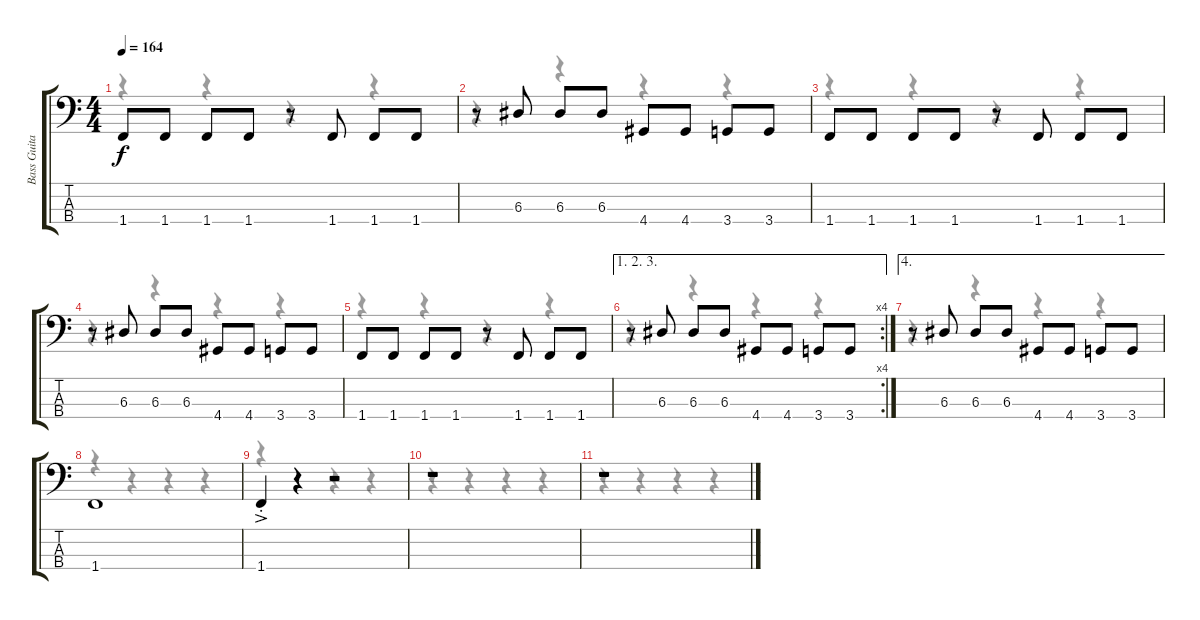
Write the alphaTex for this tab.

\track ("Bass Guitar" "Bass Guita") {instrument electricbasspick}
\staff {score tabs}
\tuning (G2 D2 A1 E1) {hide}
\voice
\ts (4 4)
\tempo 164
\clef f4
\ks c
1.4.8{dy f} 1.4.8 1.4.8 1.4.8 r.8 1.4.8 1.4.8 1.4.8 |
r.8 6.3.8 6.3.8 6.3.8 4.4.8 4.4.8 3.4.8 3.4.8 |
1.4.8 1.4.8 1.4.8 1.4.8 r.8 1.4.8 1.4.8 1.4.8 |
r.8 6.3.8 6.3.8 6.3.8 4.4.8 4.4.8 3.4.8 3.4.8 |
1.4.8 1.4.8 1.4.8 1.4.8 r.8 1.4.8 1.4.8 1.4.8 |
\ae (1 2 3)
\rc 4
r.8 6.3.8 6.3.8 6.3.8 4.4.8 4.4.8 3.4.8 3.4.8 |
\ae 4
r.8 6.3.8 6.3.8 6.3.8 4.4.8 4.4.8 3.4.8 3.4.8 |
1.4.1 |
1.4{ac st}.4 r.4 r.2 |
r.1 |
r.1
\voice
\clef f4
\ottava regular
\simile none
\ks c
r.4{dy f} r.4 r.4 r.4 |
r.4 r.4 r.4 r.4 |
r.4 r.4 r.4 r.4 |
r.4 r.4 r.4 r.4 |
r.4 r.4 r.4 r.4 |
r.4 r.4 r.4 r.4 |
r.4 r.4 r.4 r.4 |
r.4 r.4 r.4 r.4 |
r.4 r.4 r.4 r.4 |
r.4 r.4 r.4 r.4 |
r.4 r.4 r.4 r.4
